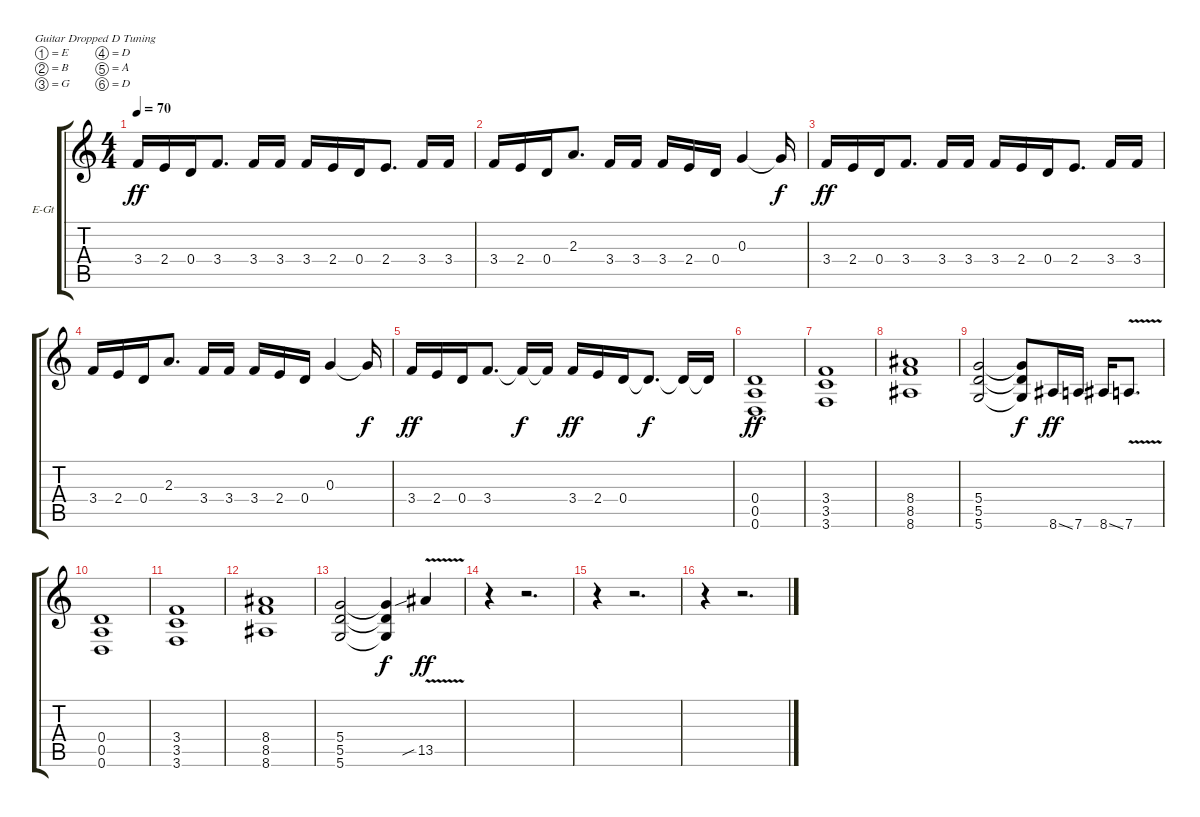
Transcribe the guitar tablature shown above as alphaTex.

\bracketExtendMode groupsimilarinstruments
\firstSystemTrackNameOrientation horizontal
\otherSystemsTrackNameOrientation horizontal
\track ("Track 3" "E-Gt") {instrument distortionguitar}
\staff {score tabs}
\tuning (E4 B3 G3 D3 A2 D2)
\ts (4 4)
\tempo 70
\clef g2
\ks c
3.4.16{dy ff} 2.4.16 0.4.16 3.4.8{d} 3.4.16 3.4.16 3.4.16 2.4.16 0.4.16 2.4.8{d} 3.4.16 3.4.16 |
3.4.16 2.4.16 0.4.16 2.3.8{d} 3.4.16 3.4.16 3.4.16 2.4.16 0.4.16 0.3.4 0.3{t}.16{dy f} |
3.4.16{dy ff} 2.4.16 0.4.16 3.4.8{d} 3.4.16 3.4.16 3.4.16 2.4.16 0.4.16 2.4.8{d} 3.4.16 3.4.16 |
3.4.16 2.4.16 0.4.16 2.3.8{d} 3.4.16 3.4.16 3.4.16 2.4.16 0.4.16 0.3.4 0.3{t}.16{dy f} |
3.4.16{dy ff} 2.4.16 0.4.16 3.4.8{d} 3.4{t}.16{dy f} 3.4{t}.16 3.4.16{dy ff} 2.4.16 0.4.16 0.4{t}.8{d dy f} 0.4{t}.16 0.4{t}.16 |
(0.4 0.5 0.6).1{dy ff} |
(3.4 3.5 3.6).1 |
(8.4 8.5 8.6).1 |
(5.4 5.5 5.6).2 (5.4{t} 5.5{t} 5.6{t}).8{dy f} 8.6{ss}.16{dy ff} 7.6.16 8.6{ss}.16 7.6{v}.8{d} |
(0.4 0.5 0.6).1 |
(3.4 3.5 3.6).1 |
(8.4 8.5 8.6).1 |
(5.4 5.5 5.6).2 (5.4{t} 5.5{t} 5.6{t}).4{dy f} 13.5{v sib}.4{dy ff} |
r.4 r.2{d} |
r.4 r.2{d} |
r.4 r.2{d}
